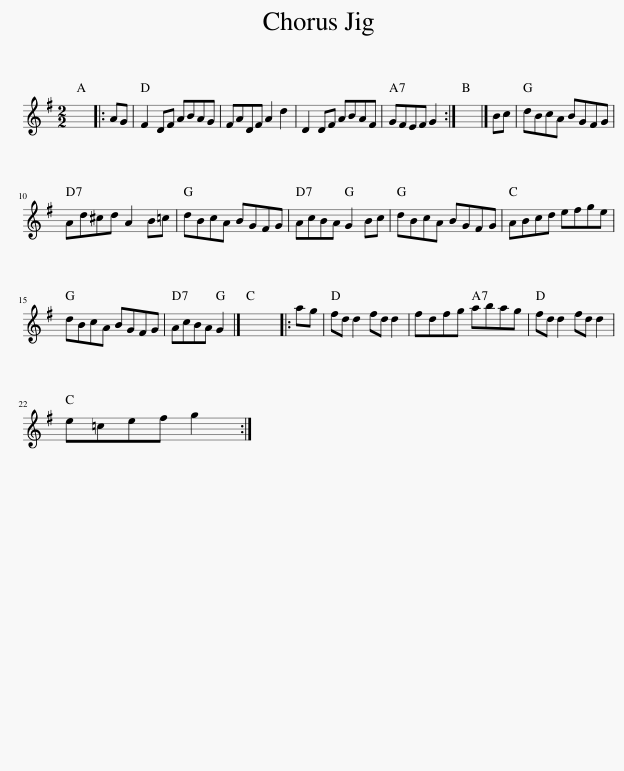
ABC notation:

X:1
L:1/8
M:2/2
I:linebreak $
K:G
V:1 treble
V:1
 x8 |: AG | F2 DF ABAG | FADF A2 d2 | D2 DF ABAF | %5
 GFEF G2 :| x8 |] Bc | dBcA BGFG |$ Ad^cd A2 B=c | %10
 dBcA BGFG | AcBA G2 Bc | dBcA BGFG | ABcd efge |$ dBcA BGFG | %15
 AcBA G2 |] x8 |: ag | fd d2 fd d2 | fdfg abag | %20
 fd d2 fd d2 |$ e=cef g2 :| %22
